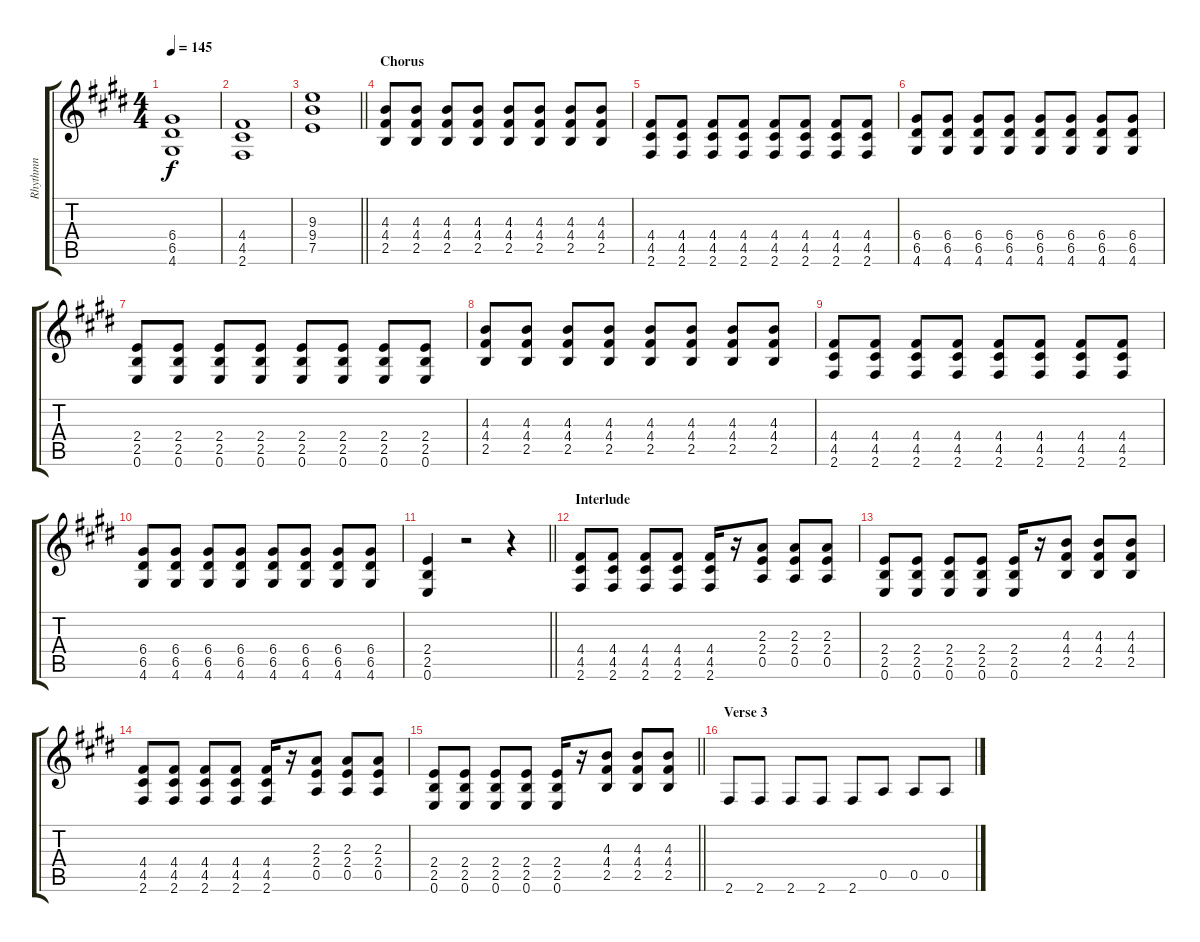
\track ("Rhythmn" "Rhythmn") {instrument overdrivenguitar}
\staff {score tabs}
\tuning (E4 B3 G3 D3 A2 E2) {hide}
\ts (4 4)
\tempo 145
\clef g2
\ks e
(6.4 6.5 4.6).1{dy f} |
(4.4 4.5 2.6).1 |
\barLineRight lightlight
(9.3 9.4 7.5).1 |
\section ("" "Chorus")
(4.3 4.4 2.5).8 (4.3 4.4 2.5).8 (4.3 4.4 2.5).8 (4.3 4.4 2.5).8 (4.3 4.4 2.5).8 (4.3 4.4 2.5).8 (4.3 4.4 2.5).8 (4.3 4.4 2.5).8 |
(4.4 4.5 2.6).8 (4.4 4.5 2.6).8 (4.4 4.5 2.6).8 (4.4 4.5 2.6).8 (4.4 4.5 2.6).8 (4.4 4.5 2.6).8 (4.4 4.5 2.6).8 (4.4 4.5 2.6).8 |
(6.4 6.5 4.6).8 (6.4 6.5 4.6).8 (6.4 6.5 4.6).8 (6.4 6.5 4.6).8 (6.4 6.5 4.6).8 (6.4 6.5 4.6).8 (6.4 6.5 4.6).8 (6.4 6.5 4.6).8 |
(2.4 2.5 0.6).8 (2.4 2.5 0.6).8 (2.4 2.5 0.6).8 (2.4 2.5 0.6).8 (2.4 2.5 0.6).8 (2.4 2.5 0.6).8 (2.4 2.5 0.6).8 (2.4 2.5 0.6).8 |
(4.3 4.4 2.5).8 (4.3 4.4 2.5).8 (4.3 4.4 2.5).8 (4.3 4.4 2.5).8 (4.3 4.4 2.5).8 (4.3 4.4 2.5).8 (4.3 4.4 2.5).8 (4.3 4.4 2.5).8 |
(4.4 4.5 2.6).8 (4.4 4.5 2.6).8 (4.4 4.5 2.6).8 (4.4 4.5 2.6).8 (4.4 4.5 2.6).8 (4.4 4.5 2.6).8 (4.4 4.5 2.6).8 (4.4 4.5 2.6).8 |
(6.4 6.5 4.6).8 (6.4 6.5 4.6).8 (6.4 6.5 4.6).8 (6.4 6.5 4.6).8 (6.4 6.5 4.6).8 (6.4 6.5 4.6).8 (6.4 6.5 4.6).8 (6.4 6.5 4.6).8 |
\barLineRight lightlight
(2.4 2.5 0.6).4 r.2 r.4 |
\section ("" "Interlude")
(4.4 4.5 2.6).8 (4.4 4.5 2.6).8 (4.4 4.5 2.6).8 (4.4 4.5 2.6).8 (4.4 4.5 2.6).16 r.16 (2.3 2.4 0.5).8 (2.3 2.4 0.5).8 (2.3 2.4 0.5).8 |
(2.4 2.5 0.6).8 (2.4 2.5 0.6).8 (2.4 2.5 0.6).8 (2.4 2.5 0.6).8 (2.4 2.5 0.6).16 r.16 (4.3 4.4 2.5).8 (4.3 4.4 2.5).8 (4.3 4.4 2.5).8 |
(4.4 4.5 2.6).8 (4.4 4.5 2.6).8 (4.4 4.5 2.6).8 (4.4 4.5 2.6).8 (4.4 4.5 2.6).16 r.16 (2.3 2.4 0.5).8 (2.3 2.4 0.5).8 (2.3 2.4 0.5).8 |
\barLineRight lightlight
(2.4 2.5 0.6).8 (2.4 2.5 0.6).8 (2.4 2.5 0.6).8 (2.4 2.5 0.6).8 (2.4 2.5 0.6).16 r.16 (4.3 4.4 2.5).8 (4.3 4.4 2.5).8 (4.3 4.4 2.5).8 |
\section ("" "Verse 3")
2.6.8 2.6.8 2.6.8 2.6.8 2.6.8 0.5.8 0.5.8 0.5.8
